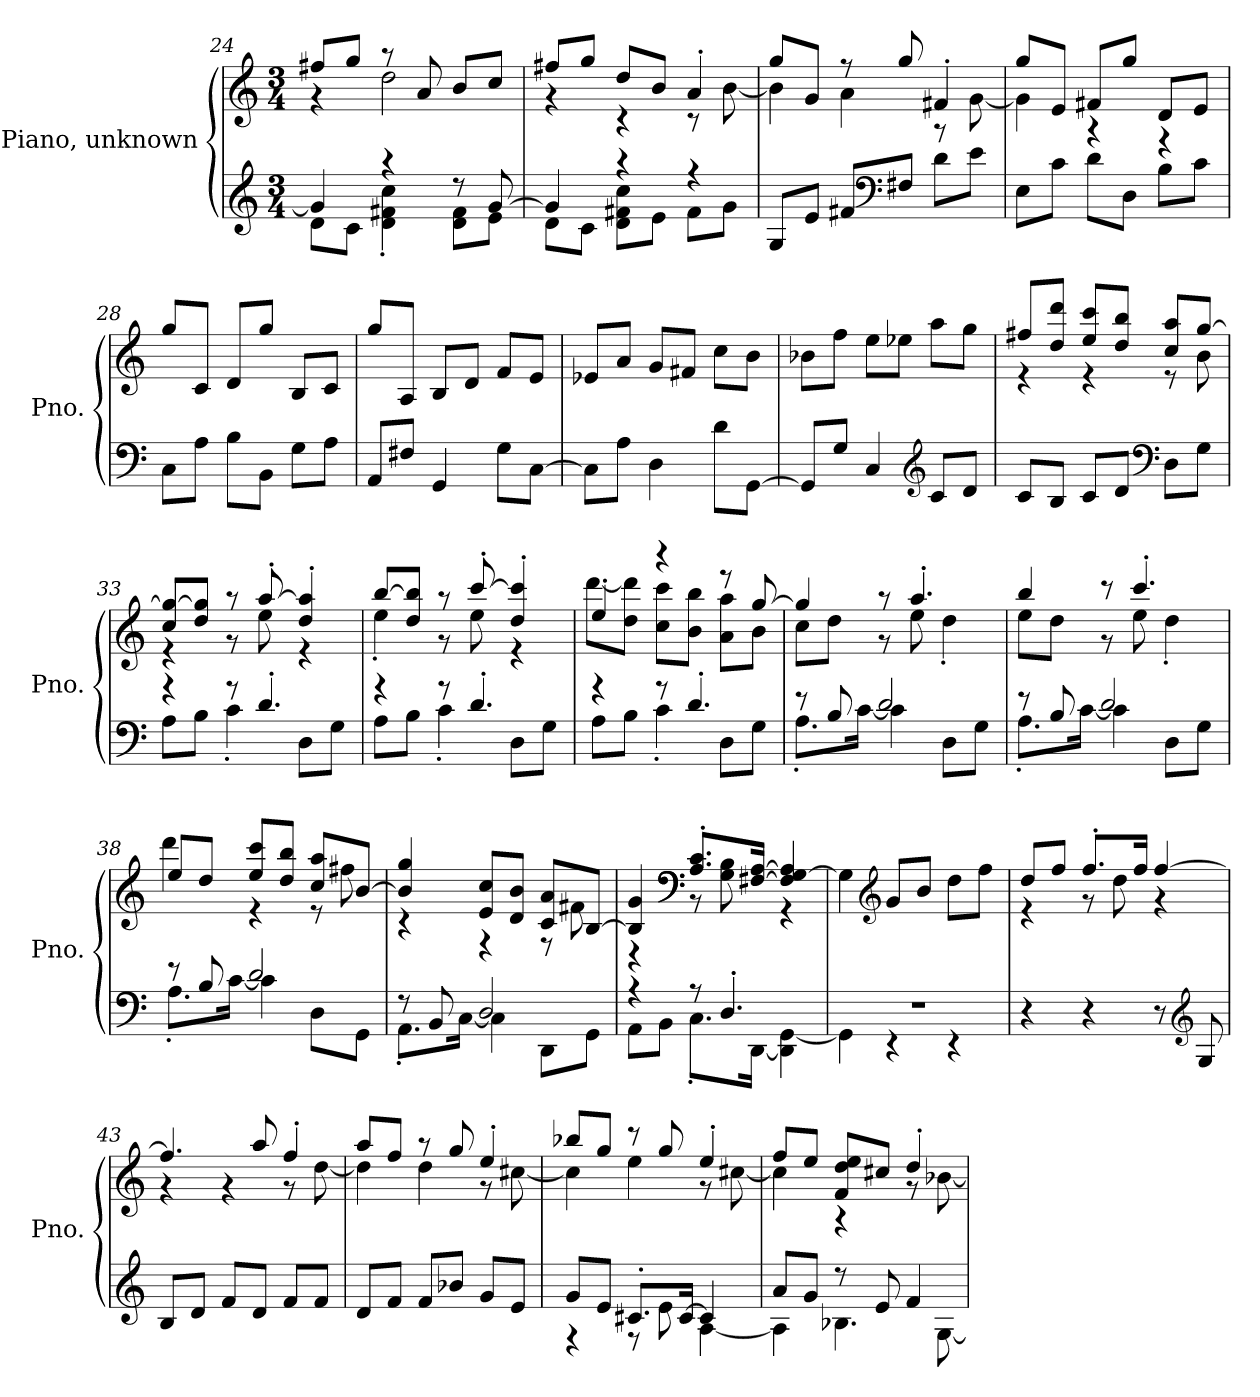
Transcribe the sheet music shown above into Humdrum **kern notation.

**kern	**kern
*part1	*part1
*staff2	*staff1
*I"Piano, unknown	*
*I'Pno.	*
*clefG2	*clefG2
*k[]	*k[]
*M3/4	*M3/4
=24	=24
*^	*^
4g/]	8d\L	8ff#X/L	4r
.	8c\J	8gg/J	.
4r	4d\' 4f#X\' 4cc\'	8r	2dd\
.	.	8a/	.
8r	8d\ 8f#\L	8b/L	.
[8g/	8e\J	8cc/J	.
!!LO:LB:g=z	!!
=25	=25	=25	=25
4g/]	8d\L	8ff#X/L	4r
.	8c\J	8gg/J	.
4r	8d\ 8f#X\ 8cc\L	8dd/L	4r
.	8e\J	8b/J	.
4r	8f#\L	4a'/	8r
.	8g\J	.	[8b\
*v	*v	*	*
=26	=26	=26
8G/L	8gg/L	4b\]
8e/J	8g/J	.
8f#X/L	8r	4a\
*clefF4	*	*
8F#X/J	8gg/	.
8d\L	4f#X'/	8r
8e\J	.	[8g\
=27	=27	=27
8E\L	8gg/L	4g\]
8c\J	8e/J	.
8d\L	8f#X/L	4r
8D\J	8gg/J	.
8B\L	8d/L	4r
8c\J	8e/J	.
*	*v	*v
=28	=28
8C\L	8gg/L
8A\J	8c/J
8B\L	8d/L
8BB\J	8gg/J
8G\L	8B/L
8A\J	8c/J
=29	=29
8AA/L	8gg/L
8F#X/J	8A/J
4GG/	8B/L
.	8d/J
8G\L	8f/L
[8C\J	8e/J
!!LO:PB:g=z
=30	=30
8C\L]	8e-X/L
8A\J	8a/J
4D\	8g/L
.	8f#X/J
8d\L	8cc\L
[8GG\J	8b\J
=31	=31
8GG/L]	8b-X\L
8G/J	8ff\J
4C/	8ee\L
.	8ee-X\J
*clefG2	*
8c/L	8aa\L
8d/J	8gg\J
=32	=32
*	*^
8c/L	8ff#X/L	4r
8B/J	8dd/ 8ddd/J	.
8c/L	8ee/ 8ccc/L	4r
8d/J	8dd/ 8bb/J	.
*clefF4	*	*
8D\L	8cc/ 8aa/L	8r
8G\J	[8gg/J	8b\
=33	=33	=33
*^	*	*
4r	8A\L	8cc/ 8gg/_L	4r
.	8B\J	8dd/ 8gg/]J	.
8r	4c'\	8r	8r
4.d'/	.	[8aa'/	8ee\
.	8D\L	4dd/' 4aa/]'	4r
.	8G\J	.	.
=34	=34	=34	=34
4r	8A\L	[8bb/L	4ee'\
.	8B\J	8dd/ 8bb/]J	.
8r	4c'\	8r	8r
4.d'/	.	[8ccc'/	8ee\
.	8D\L	4dd/' 4ccc/]'	4r
.	8G\J	.	.
!!LO:LB:g=z	!!
=35	=35	=35	=35
4r	8A\L	4ee'/	[8ddd\L
.	8B\J	.	8dd\ 8ddd\]J
8r	4c'\	4r	8cc\ 8ccc\L
4.d'/	.	.	8b\ 8bb\J
.	8D\L	8r	8a\ 8aa\L
.	8G\J	[8gg/	8b\J
=36	=36	=36	=36
8r	8.A'\L	4gg/]	8cc\L
8B/	.	.	8dd\J
.	[16c\Jk	.	.
2d/	4c\]	8r	8r
.	.	4.aa'/	8ee\
.	8D\L	.	4dd'\
.	8G\J	.	.
=37	=37	=37	=37
8r	8.A'\L	4bb/	8ee\L
8B/	.	.	8dd\J
.	[16c\Jk	.	.
2d/	4c\]	8r	8r
.	.	4.ccc'/	8ee\
.	8D\L	.	4dd'\
.	8G\J	.	.
=38	=38	=38	=38
8r	8.A'\L	8ee/L	4ddd\
8B/	.	8dd/J	.
.	[16c\Jk	.	.
2d/	4c\]	8ee/ 8ccc/L	4r
.	.	8dd/ 8bb/J	.
.	8D\L	8cc/ 8aa/L	8r
.	8GG\J	[8b/J	8ff#X\
!!LO:LB:g=z	!!
=39	=39	=39	=39
8r	8.AA'\L	4b/] 4gg/	4r
8BB/	.	.	.
.	[16C\Jk	.	.
2D/	4C\]	8e/ 8cc/L	4r
.	.	8d/ 8b/J	.
.	8DD\L	8c/ 8a/L	8r
.	8GG\J	[8B/J	8f#X\
=40	=40	=40	=40
4r	8AA\L	4B/] 4g/	4r
.	8BB\J	.	.
*	*	*clefF4	*
8r	8.C'\L	8.A/' 8.c/'L	8r
4.D'/	.	.	8G\ 8B\
.	[16DD\Jk	[16F#X/ [16A/Jk	.
.	4DD\] [4GG\	4F#/] [4G/ 4A/]	4r
*	*	*v	*v
=41	=41	=41
2.r	4GG\]	4G\]
*	*	*clefG2
.	4r	8g/L
.	.	8b/J
.	4r	8dd\L
.	.	8ff\J
*v	*v	*
=42	=42
*	*^
4r	8dd/L	4r
.	8ff/J	.
4r	8.ff'/L	8r
.	.	8dd\
.	16ff/Jk	.
8r	[4ff/	4r
*clefG2	*	*
8G/	.	.
=43	=43	=43
8B/L	4.ff/]	4r
8d/J	.	.
8f/L	.	4r
8d/J	8aa/	.
8f/L	4ff'/	8r
8f/J	.	[8dd\
!!LO:LB:g=z	!!
=44	=44	=44
8d/L	8aa/L	4dd\]
8f/J	8ff/J	.
8f/L	8r	4dd\
8b-X/J	8gg/	.
8g/L	4ee'/	8r
8e/J	.	[8cc#X\
=45	=45	=45
*^	*	*
8g/L	4r	8bb-X/L	4cc#\]
8e/J	.	8gg/J	.
8.c#X'/L	8r	8r	4ee\
.	8e\	8gg/	.
[16c#/Jk	.	.	.
4c#/]	[4A\	4ee'/	8r
.	.	.	[8cc#X\
=46	=46	=46	=46
8a/L	4A\]	8ff/L	4cc#\]
8g/J	.	8ee/J	.
8r	4.B-X\	8f/ 8dd/ 8ee/L	4r
8e/	.	8cc#X/J	.
4f/	.	4dd'/	8r
.	[8G\	.	[8b-X\
*v	*v	*	*
*	*v	*v
=	=
*-	*-
